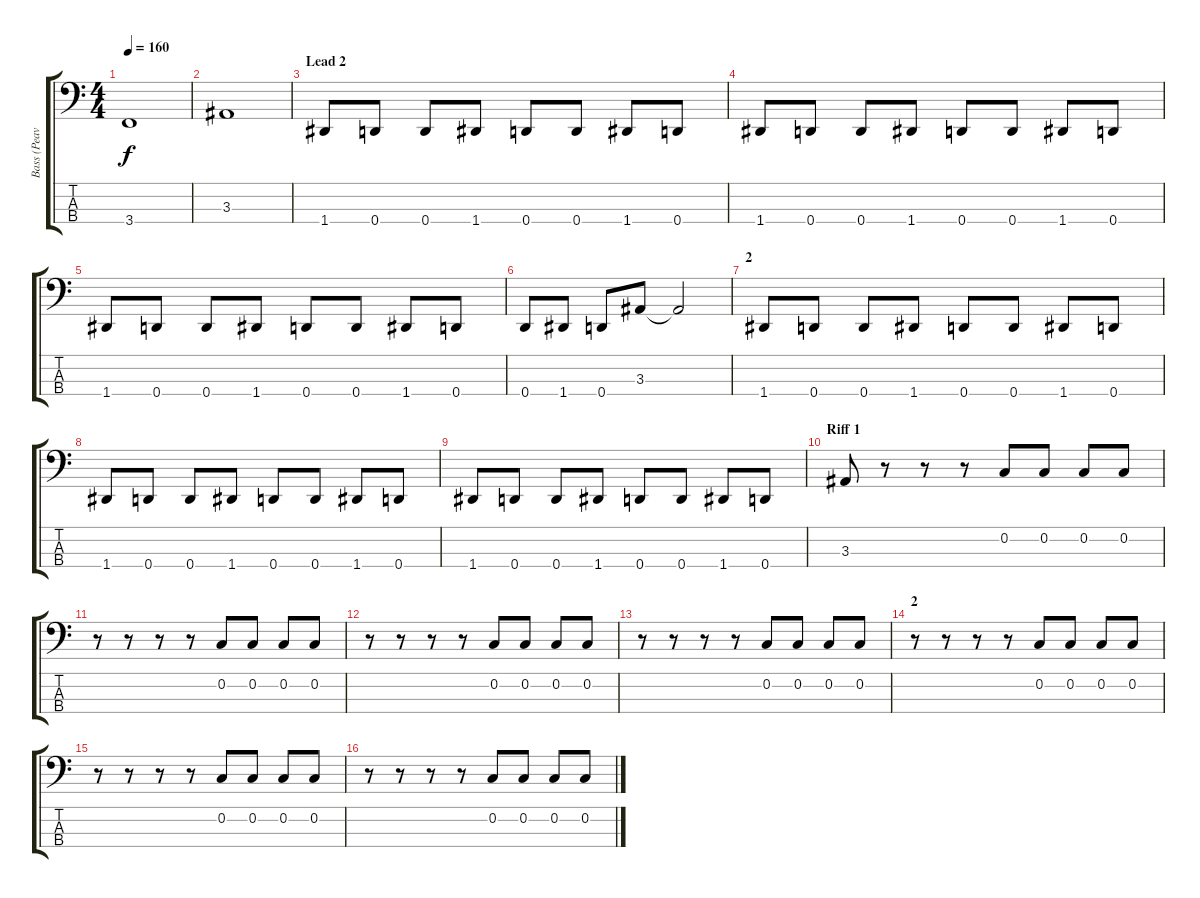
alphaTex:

\track ("Bass (Peavey Wagner)" "Bass (Peav") {instrument electricbasspick}
\staff {score tabs}
\tuning (F2 C2 G1 D1) {hide}
\ts (4 4)
\tempo 160
\clef f4
\ks c
3.4.1{dy f} |
3.3.1 |
\section ("" "Lead 2")
1.4.8 0.4.8 0.4.8 1.4.8 0.4.8 0.4.8 1.4.8 0.4.8 |
1.4.8 0.4.8 0.4.8 1.4.8 0.4.8 0.4.8 1.4.8 0.4.8 |
1.4.8 0.4.8 0.4.8 1.4.8 0.4.8 0.4.8 1.4.8 0.4.8 |
0.4.8 1.4.8 0.4.8 3.3.8 3.3{t}.2 |
\section ("" "2")
1.4.8 0.4.8 0.4.8 1.4.8 0.4.8 0.4.8 1.4.8 0.4.8 |
1.4.8 0.4.8 0.4.8 1.4.8 0.4.8 0.4.8 1.4.8 0.4.8 |
1.4.8 0.4.8 0.4.8 1.4.8 0.4.8 0.4.8 1.4.8 0.4.8 |
\section ("" "Riff 1")
3.3.8 r.8 r.8 r.8 0.2.8 0.2.8 0.2.8 0.2.8 |
r.8 r.8 r.8 r.8 0.2.8 0.2.8 0.2.8 0.2.8 |
r.8 r.8 r.8 r.8 0.2.8 0.2.8 0.2.8 0.2.8 |
r.8 r.8 r.8 r.8 0.2.8 0.2.8 0.2.8 0.2.8 |
\section ("" "2")
r.8 r.8 r.8 r.8 0.2.8 0.2.8 0.2.8 0.2.8 |
r.8 r.8 r.8 r.8 0.2.8 0.2.8 0.2.8 0.2.8 |
r.8 r.8 r.8 r.8 0.2.8 0.2.8 0.2.8 0.2.8
